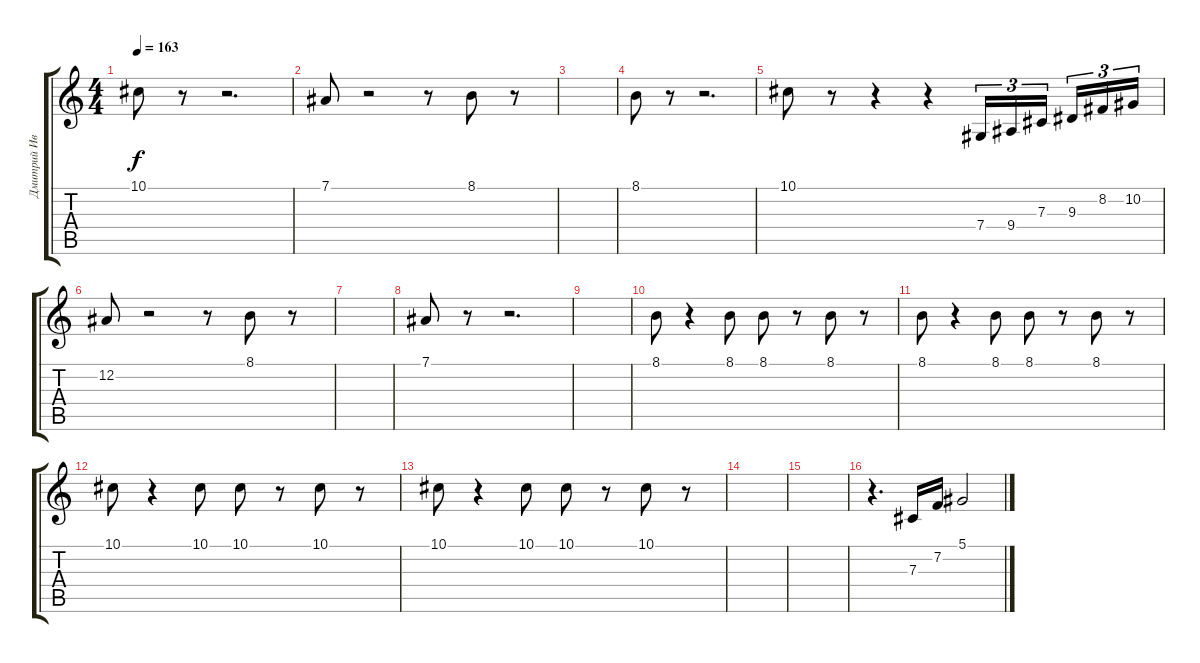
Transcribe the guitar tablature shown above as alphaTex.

\track ("Дмитрий Иванов" "Дмитрий Ив") {instrument orchestralharp}
\staff {score tabs}
\tuning (Eb4 Bb3 Gb3 Db3 Ab2 Eb2) {hide}
\ts (4 4)
\tempo 163
\clef g2
\ks c
10.1.8{dy f} r.8 r.2{d} |
7.1.8 r.2 r.8 8.1.8 r.8 |
|
8.1.8 r.8 r.2{d} |
10.1.8 r.8 r.4 r.4 7.4.16{tu (3 2)} 9.4.16{tu (3 2)} 7.3.16{tu (3 2)} 9.3.16{tu (3 2)} 8.2.16{tu (3 2)} 10.2.16{tu (3 2)} |
12.2.8 r.2 r.8 8.1.8 r.8 |
|
7.1.8 r.8 r.2{d} |
|
8.1.8 r.4 8.1.8 8.1.8 r.8 8.1.8 r.8 |
8.1.8 r.4 8.1.8 8.1.8 r.8 8.1.8 r.8 |
10.1.8 r.4 10.1.8 10.1.8 r.8 10.1.8 r.8 |
10.1.8 r.4 10.1.8 10.1.8 r.8 10.1.8 r.8 |
|
|
r.4{d} 7.3.16 7.2.16 5.1.2
